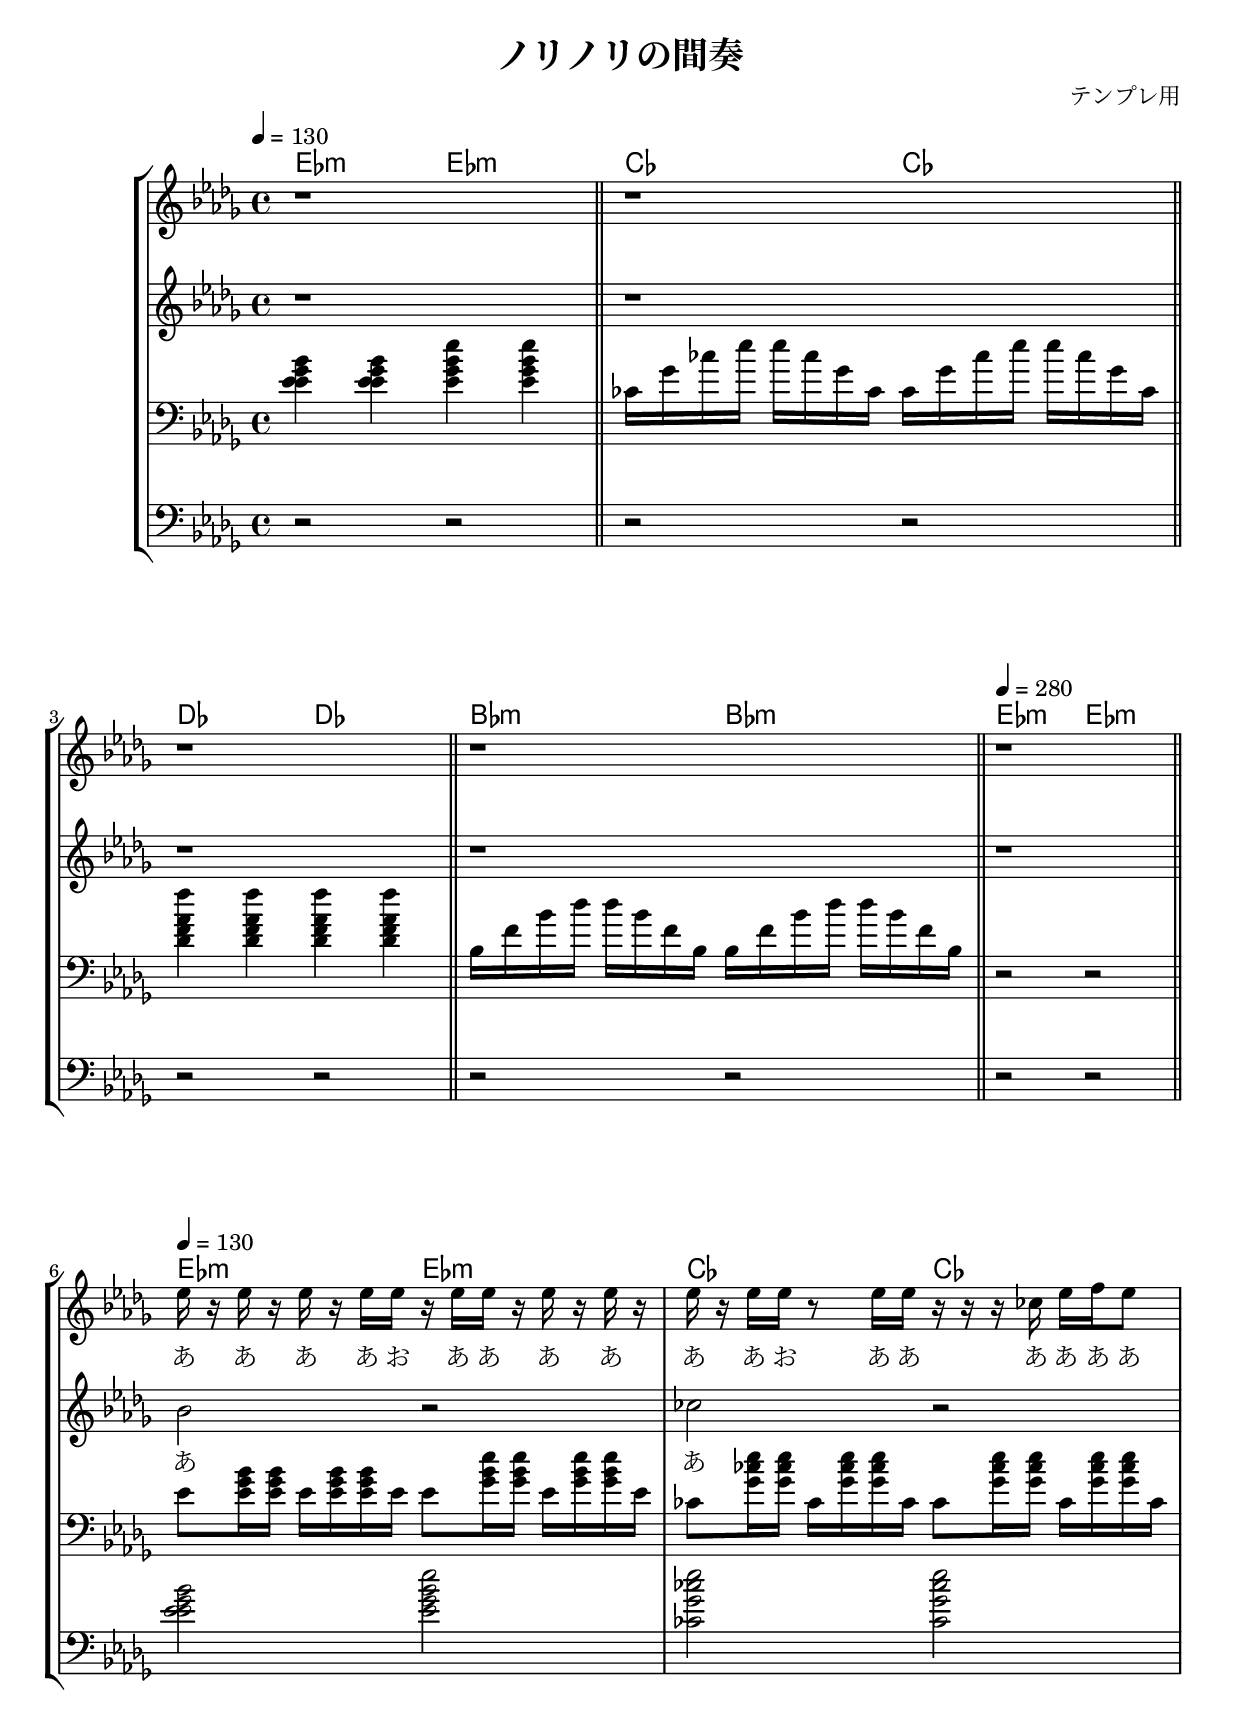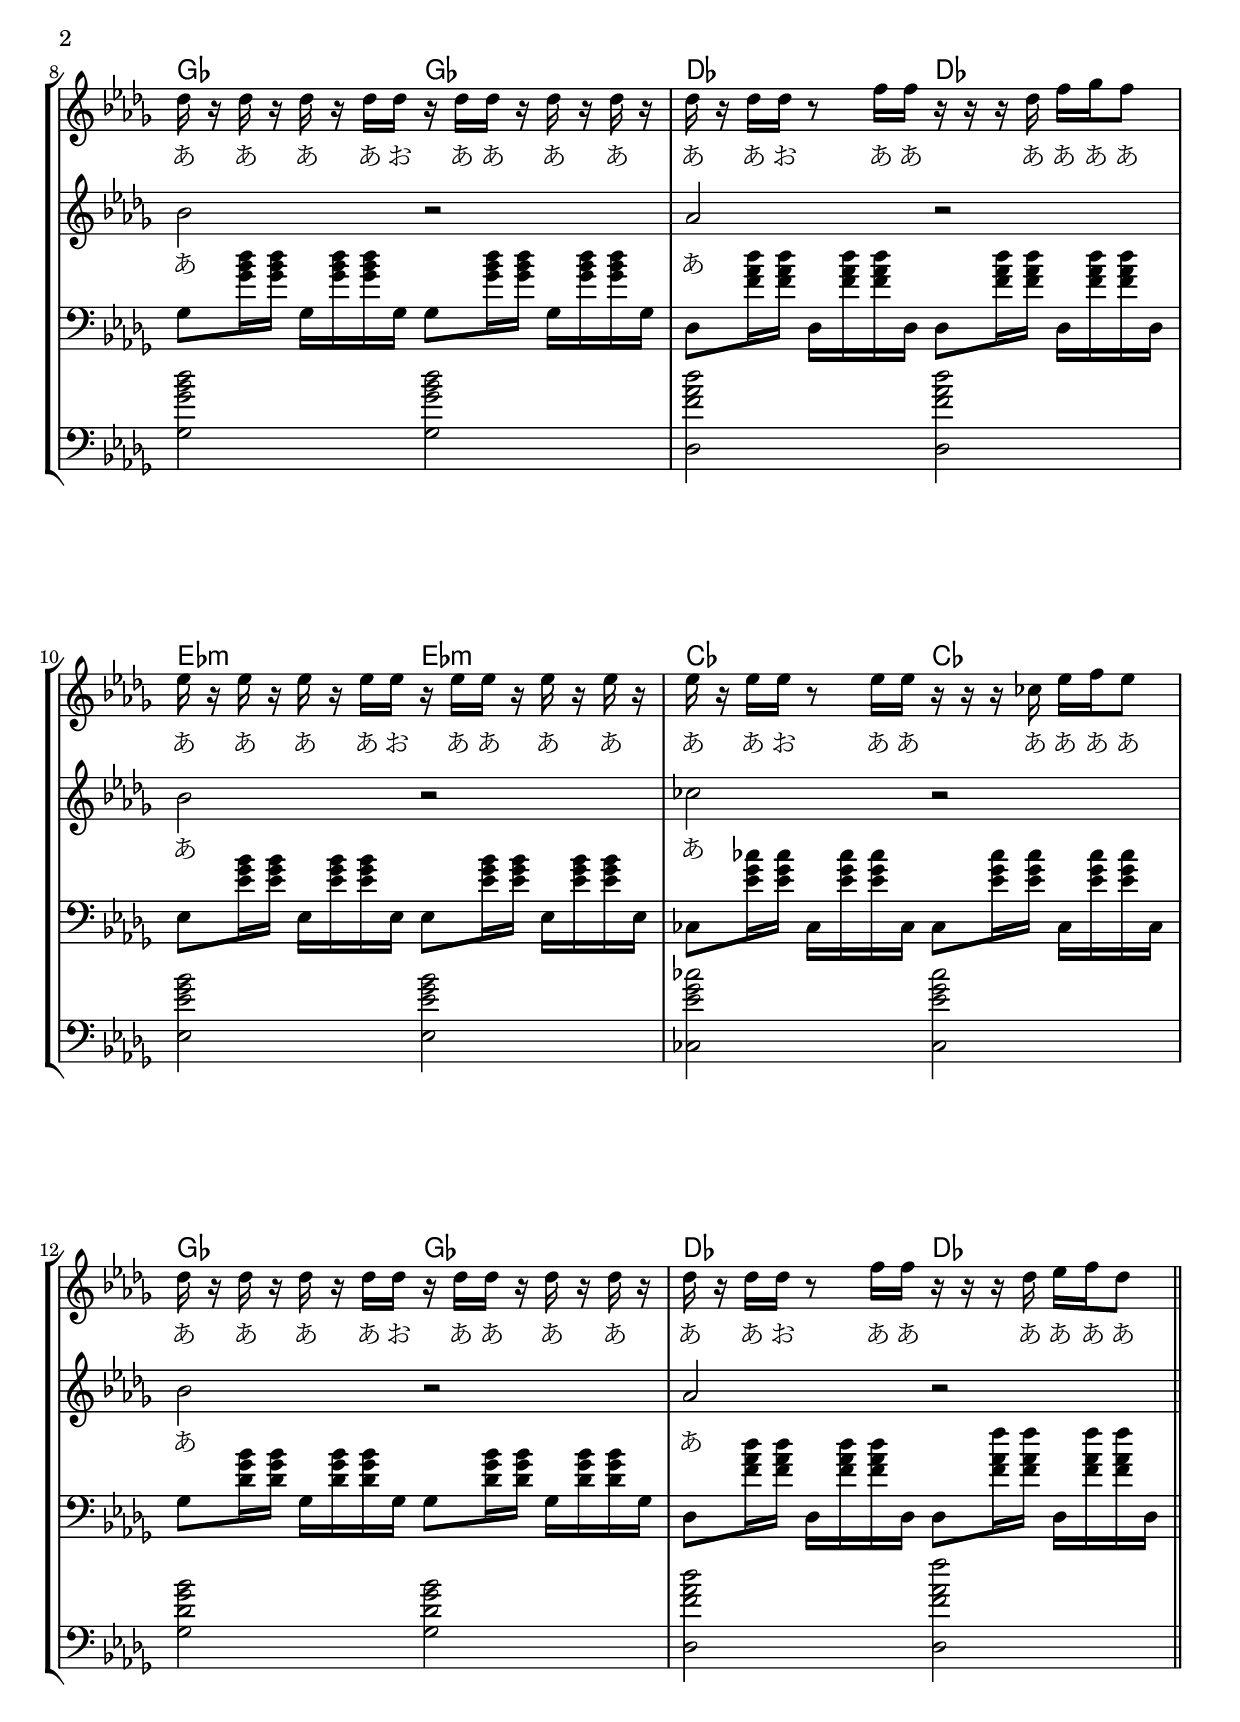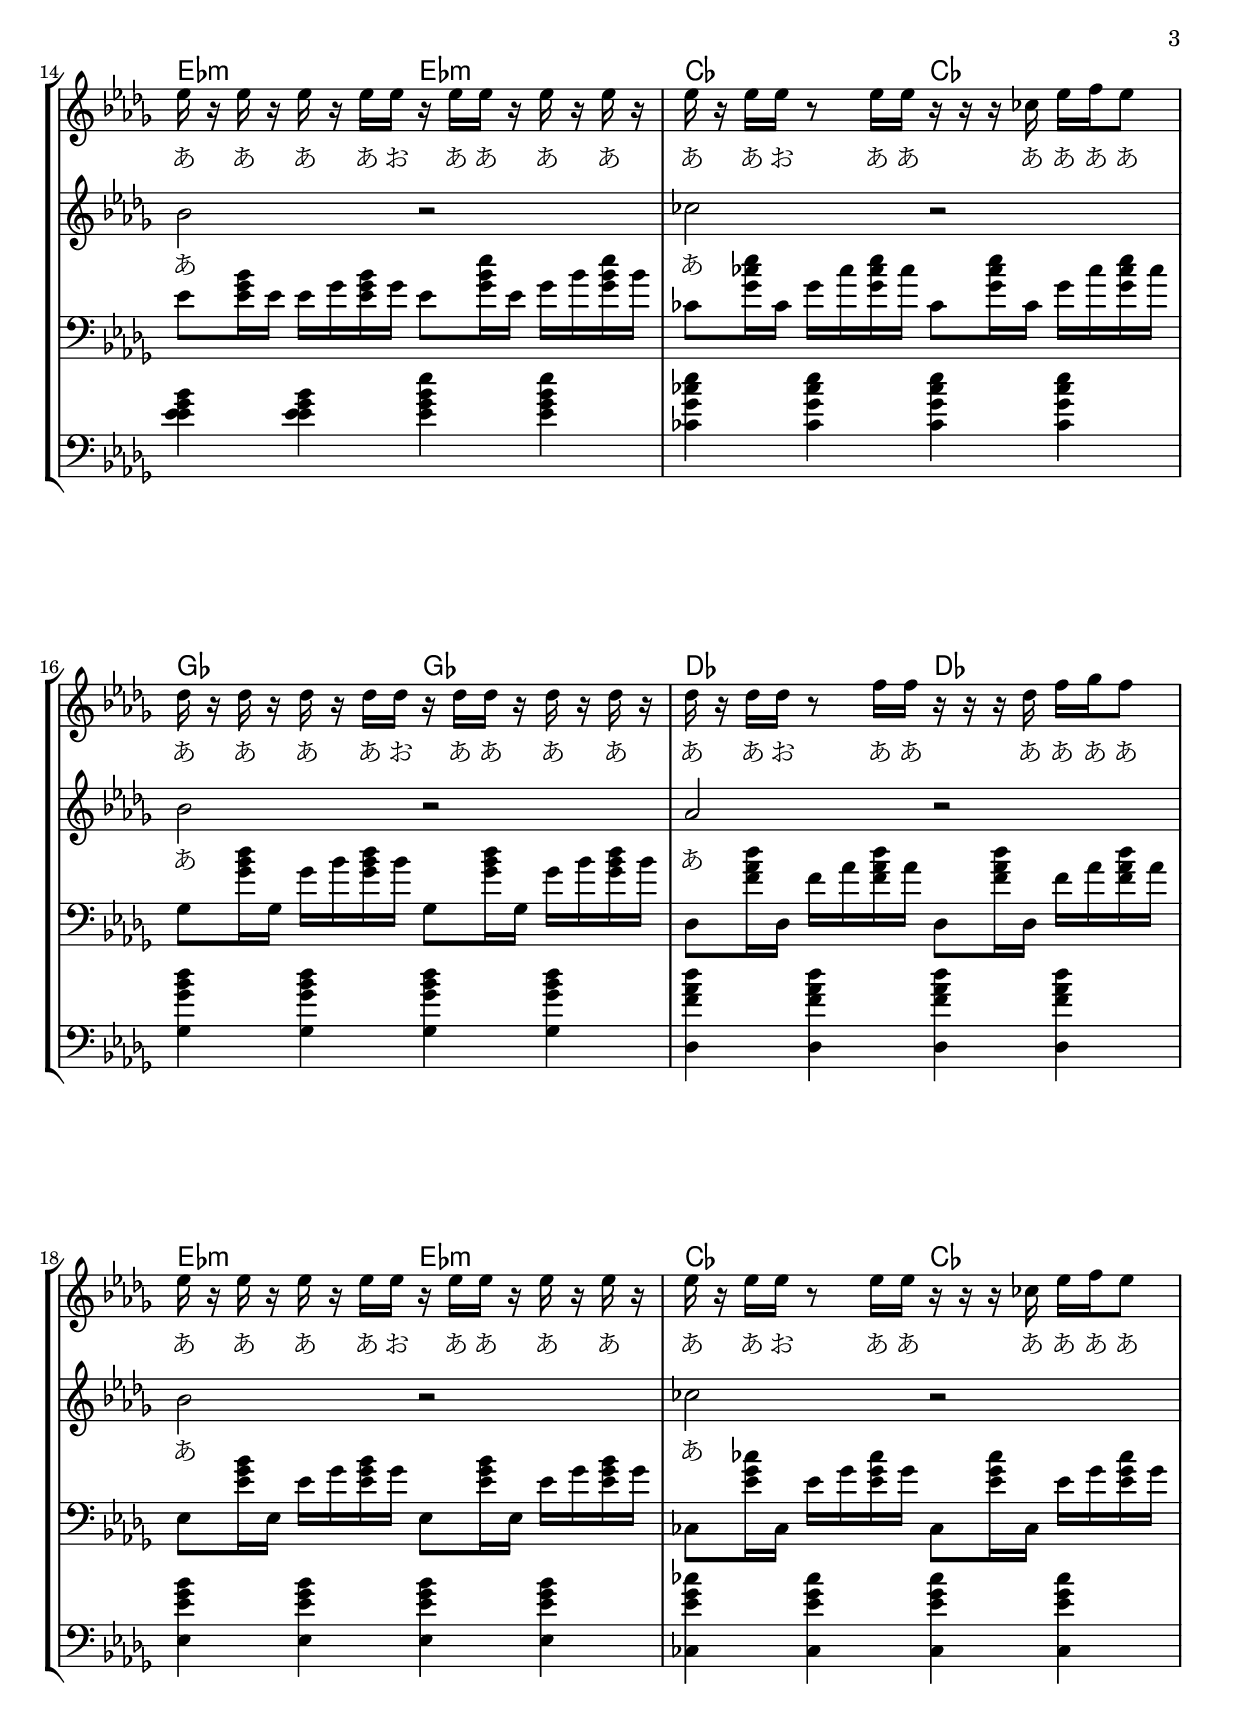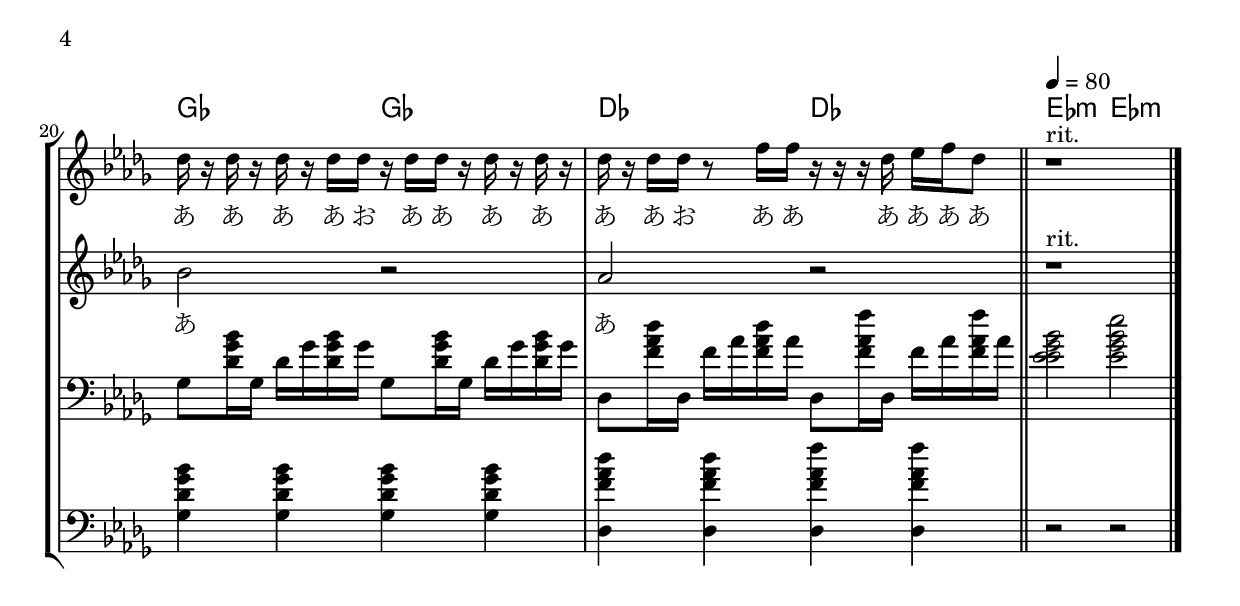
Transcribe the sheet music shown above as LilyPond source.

\version "2.12.1"

\header {
	title = \markup {ノリノリの間奏}
	composer = \markup \center-column {テンプレ用}
}

harmony = \chordmode {
	es2:m es:m 

	ces ces 

	des des 

	bes:m bes:m 

	es:m es:m 

	es:m es:m ces ces ges ges des des es:m es:m ces ces ges ges des des 

	es:m es:m ces ces ges ges des des es:m es:m ces ces ges ges des des 

	es:m es:m 
}

melody = {
	\key des \major
	\tempo 4 = 130
	r1   
	r1   
	r1   
	r1   
	\tempo 4 = 280
	r1   
	\set Staff.midiInstrument = #"Orchestra Hit"
		\tempo 4 = 130
es''16  r16  es''16  r16  es''16  r16  es''16  es''16  r16  es''16  es''16  r16  es''16  r16  es''16  r16 
	es''16  r16  es''16  es''16  r8  es''16  es''16  r16  r16  r16  ces''16  es''16  f''16  es''8 
	des''16  r16  des''16  r16  des''16  r16  des''16  des''16  r16  des''16  des''16  r16  des''16  r16  des''16  r16 
	des''16  r16  des''16  des''16  r8  f''16  f''16  r16  r16  r16  des''16  f''16  ges''16  f''8 
	es''16  r16  es''16  r16  es''16  r16  es''16  es''16  r16  es''16  es''16  r16  es''16  r16  es''16  r16 
	es''16  r16  es''16  es''16  r8  es''16  es''16  r16  r16  r16  ces''16  es''16  f''16  es''8 
	des''16  r16  des''16  r16  des''16  r16  des''16  des''16  r16  des''16  des''16  r16  des''16  r16  des''16  r16 
	des''16  r16  des''16  des''16  r8  f''16  f''16  r16  r16  r16  des''16  es''16  f''16  des''8
	\set Staff.midiInstrument = #"Orchestra Hit"
	es''16  r16  es''16  r16  es''16  r16  es''16  es''16  r16  es''16  es''16  r16  es''16  r16  es''16  r16 
	es''16  r16  es''16  es''16  r8  es''16  es''16  r16  r16  r16  ces''16  es''16  f''16  es''8 
	des''16  r16  des''16  r16  des''16  r16  des''16  des''16  r16  des''16  des''16  r16  des''16  r16  des''16  r16 
	des''16  r16  des''16  des''16  r8  f''16  f''16  r16  r16  r16  des''16  f''16  ges''16  f''8 
	es''16  r16  es''16  r16  es''16  r16  es''16  es''16  r16  es''16  es''16  r16  es''16  r16  es''16  r16 
	es''16  r16  es''16  es''16  r8  es''16  es''16  r16  r16  r16  ces''16  es''16  f''16  es''8 
	des''16  r16  des''16  r16  des''16  r16  des''16  des''16  r16  des''16  des''16  r16  des''16  r16  des''16  r16 
	des''16  r16  des''16  des''16  r8  f''16  f''16  r16  r16  r16  des''16  es''16  f''16  des''8
	\tempo 4 = 80
	r1^"rit." \bar "|."
}

words = \lyricmode {
	
	
	
	
	
	あ  あ  あ  あ  お  あ  あ  あ  あ  あ  あ  お  あ  あ  あ  あ  あ  あ  あ  あ  あ  あ  お  あ  あ  あ  あ  あ  あ  お  あ  あ  あ  あ  あ  あ  あ  あ  あ  あ  お  あ  あ  あ  あ  あ  あ  お  あ  あ  あ  あ  あ  あ  あ  あ  あ  あ  お  あ  あ  あ  あ  あ  あ  お  あ  あ  あ  あ  あ  あ  
	あ  あ  あ  あ  お  あ  あ  あ  あ  あ  あ  お  あ  あ  あ  あ  あ  あ  あ  あ  あ  あ  お  あ  あ  あ  あ  あ  あ  お  あ  あ  あ  あ  あ  あ  あ  あ  あ  あ  お  あ  あ  あ  あ  あ  あ  お  あ  あ  あ  あ  あ  あ  あ  あ  あ  あ  お  あ  あ  あ  あ  あ  あ  お  あ  あ  あ  あ  あ  あ  
	
}

secondmelody = {
	\key des \major
	\tempo 4 = 130
	r1   
	r1   
	r1   
	r1   
	\tempo 4 = 280
	r1   
	\set Staff.midiInstrument = #"Pad 4 (choir)"
		\tempo 4 = 130
bes'2  r2 
	ces''2  r2 
	bes'2  r2 
	as'2  r2 
	bes'2  r2 
	ces''2  r2 
	bes'2  r2 
	as'2  r2
	\set Staff.midiInstrument = #"Pad 4 (choir)"
	bes'2  r2 
	ces''2  r2 
	bes'2  r2 
	as'2  r2 
	bes'2  r2 
	ces''2  r2 
	bes'2  r2 
	as'2  r2
	\tempo 4 = 80
	r1^"rit." \bar "|."
}

secondwords = \lyricmode {
	
	
	
	
	
	あ  あ  あ  あ  あ  あ  あ  あ  
	あ  あ  あ  あ  あ  あ  あ  あ  
	
}

tempochange = {
	\tempo 4 = 130
	r1 \bar "||"
	\tempo 4 = 130
	r1 \bar "||"
	\tempo 4 = 130
	r1 \bar "||"
	\tempo 4 = 130
	r1 \bar "||"
	\tempo 4 = 280
	r1 \bar "||"
	\tempo 4 = 130
	r1 | r1 | r1 | r1 | r1 | r1 | r1 | r1 \bar "||"
	\tempo 4 = 130
	r1 | r1 | r1 | r1 | r1 | r1 | r1 | r1 \bar "||"
	\tempo 4 = 80
	\tempo 4 = 60 r2 \tempo 4 = 53 r2 \bar "|."
}

mainacc = {
	\clef bass
	\set Staff.midiInstrument = #"Rock Organ"
	\key des \major
	\tempo 4 = 130
	<es' es' ges' bes'>4 <es' es' ges' bes'>4
	<es' ges' bes' es''>4 <es' ges' bes' es''>4
	\bar "||"

	\set Staff.midiInstrument = #"Rock Organ"
	ces'16 ges' ces'' es'' es'' ces'' ges' ces'
	ces'16 ges' ces'' es'' es'' ces'' ges' ces'
	\bar "||"

	\set Staff.midiInstrument = #"Rock Organ"
	<des' f' as' f''>4 <des' f' as' f''>4
	<des' f' as' f''>4 <des' f' as' f''>4
	\bar "||"

	\set Staff.midiInstrument = #"Rock Organ"
	bes16 f' bes' des'' des'' bes' f' bes
	bes16 f' bes' des'' des'' bes' f' bes
	\bar "||"

	\set Staff.midiInstrument = #"Acoustic grand"
	\tempo 4 = 280
	r2
	r2
	\bar "||"

	\set Staff.midiInstrument = #"Electric Grand"
	\tempo 4 = 130
	es'8 <es' ges' bes'>16 <es' ges' bes'>16   es'16 <es' ges' bes'>16 <es' ges' bes'>16 es'16
	es'8 <ges' bes' es''>16 <ges' bes' es''>16   es'16 <ges' bes' es''>16 <ges' bes' es''>16 es'16
	ces'8 <ges' ces'' es''>16 <ges' ces'' es''>16   ces'16 <ges' ces'' es''>16 <ges' ces'' es''>16 ces'16
	ces'8 <ges' ces'' es''>16 <ges' ces'' es''>16   ces'16 <ges' ces'' es''>16 <ges' ces'' es''>16 ces'16
	ges8 <ges' bes' des''>16 <ges' bes' des''>16   ges16 <ges' bes' des''>16 <ges' bes' des''>16 ges16
	ges8 <ges' bes' des''>16 <ges' bes' des''>16   ges16 <ges' bes' des''>16 <ges' bes' des''>16 ges16
	des8 <f' as' des''>16 <f' as' des''>16   des16 <f' as' des''>16 <f' as' des''>16 des16
	des8 <f' as' des''>16 <f' as' des''>16   des16 <f' as' des''>16 <f' as' des''>16 des16
	es8 <es' ges' bes'>16 <es' ges' bes'>16   es16 <es' ges' bes'>16 <es' ges' bes'>16 es16
	es8 <es' ges' bes'>16 <es' ges' bes'>16   es16 <es' ges' bes'>16 <es' ges' bes'>16 es16
	ces8 <es' ges' ces''>16 <es' ges' ces''>16   ces16 <es' ges' ces''>16 <es' ges' ces''>16 ces16
	ces8 <es' ges' ces''>16 <es' ges' ces''>16   ces16 <es' ges' ces''>16 <es' ges' ces''>16 ces16
	ges8 <des' ges' bes'>16 <des' ges' bes'>16   ges16 <des' ges' bes'>16 <des' ges' bes'>16 ges16
	ges8 <des' ges' bes'>16 <des' ges' bes'>16   ges16 <des' ges' bes'>16 <des' ges' bes'>16 ges16
	des8 <f' as' des''>16 <f' as' des''>16   des16 <f' as' des''>16 <f' as' des''>16 des16
	des8 <f' as' f''>16 <f' as' f''>16   des16 <f' as' f''>16 <f' as' f''>16 des16
	\bar "||"

	\set Staff.midiInstrument = #"Steel Drums"
	es'8 <es' ges' bes'>16 es'16   es'16 ges'16 <es' ges' bes'>16 ges'16
	es'8 <ges' bes' es''>16 es'16   ges'16 bes'16 <ges' bes' es''>16 bes'16
	ces'8 <ges' ces'' es''>16 ces'16   ges'16 ces''16 <ges' ces'' es''>16 ces''16
	ces'8 <ges' ces'' es''>16 ces'16   ges'16 ces''16 <ges' ces'' es''>16 ces''16
	ges8 <ges' bes' des''>16 ges16   ges'16 bes'16 <ges' bes' des''>16 bes'16
	ges8 <ges' bes' des''>16 ges16   ges'16 bes'16 <ges' bes' des''>16 bes'16
	des8 <f' as' des''>16 des16   f'16 as'16 <f' as' des''>16 as'16
	des8 <f' as' des''>16 des16   f'16 as'16 <f' as' des''>16 as'16
	es8 <es' ges' bes'>16 es16   es'16 ges'16 <es' ges' bes'>16 ges'16
	es8 <es' ges' bes'>16 es16   es'16 ges'16 <es' ges' bes'>16 ges'16
	ces8 <es' ges' ces''>16 ces16   es'16 ges'16 <es' ges' ces''>16 ges'16
	ces8 <es' ges' ces''>16 ces16   es'16 ges'16 <es' ges' ces''>16 ges'16
	ges8 <des' ges' bes'>16 ges16   des'16 ges'16 <des' ges' bes'>16 ges'16
	ges8 <des' ges' bes'>16 ges16   des'16 ges'16 <des' ges' bes'>16 ges'16
	des8 <f' as' des''>16 des16   f'16 as'16 <f' as' des''>16 as'16
	des8 <f' as' f''>16 des16   f'16 as'16 <f' as' f''>16 as'16
	\bar "||"

	\set Staff.midiInstrument = #"Seashore"
	\tempo 4 = 80
	<es' es' ges' bes'>2
	<es' ges' bes' es''>2
	\bar "|."
}

subacc = {
	\clef bass
	\set Staff.midiInstrument = #"Acoustic grand"
	\key des \major
	\tempo 4 = 130
	r2
	r2
	\bar "||"

	\set Staff.midiInstrument = #"Acoustic grand"
	r2
	r2
	\bar "||"

	\set Staff.midiInstrument = #"Acoustic grand"
	r2
	r2
	\bar "||"

	\set Staff.midiInstrument = #"Acoustic grand"
	r2
	r2
	\bar "||"

	\set Staff.midiInstrument = #"Acoustic grand"
	\tempo 4 = 280
	r2
	r2
	\bar "||"

	\set Staff.midiInstrument = #"Rock Organ"
	\tempo 4 = 130
	<es' es' ges' bes'>2
	<es' ges' bes' es''>2
	<ces' ges' ces'' es''>2
	<ces' ges' ces'' es''>2
	<ges ges' bes' des''>2
	<ges ges' bes' des''>2
	<des f' as' des''>2
	<des f' as' des''>2
	<es es' ges' bes'>2
	<es es' ges' bes'>2
	<ces es' ges' ces''>2
	<ces es' ges' ces''>2
	<ges des' ges' bes'>2
	<ges des' ges' bes'>2
	<des f' as' des''>2
	<des f' as' f''>2
	\bar "||"

	\set Staff.midiInstrument = #"Rock Organ"
	<es' es' ges' bes'>4 <es' es' ges' bes'>4
	<es' ges' bes' es''>4 <es' ges' bes' es''>4
	<ces' ges' ces'' es''>4 <ces' ges' ces'' es''>4
	<ces' ges' ces'' es''>4 <ces' ges' ces'' es''>4
	<ges ges' bes' des''>4 <ges ges' bes' des''>4
	<ges ges' bes' des''>4 <ges ges' bes' des''>4
	<des f' as' des''>4 <des f' as' des''>4
	<des f' as' des''>4 <des f' as' des''>4
	<es es' ges' bes'>4 <es es' ges' bes'>4
	<es es' ges' bes'>4 <es es' ges' bes'>4
	<ces es' ges' ces''>4 <ces es' ges' ces''>4
	<ces es' ges' ces''>4 <ces es' ges' ces''>4
	<ges des' ges' bes'>4 <ges des' ges' bes'>4
	<ges des' ges' bes'>4 <ges des' ges' bes'>4
	<des f' as' des''>4 <des f' as' des''>4
	<des f' as' f''>4 <des f' as' f''>4
	\bar "||"

	\set Staff.midiInstrument = #"Acoustic grand"
	\tempo 4 = 80
	r2
	r2
	\bar "|."
}

percA = {
	\drummode {
	r1 \bar "||"
	r1 \bar "||"
	r1 \bar "||"
	r1 \bar "||"
	r1 \bar "||"
	r8 cymr16 cymr16 cymr8 cymr16 cymr16 cymr8 cymr16 cymr16 cymr8 cymr8  |cymr8 cymr16 cymr16 cymr8 cymr16 cymr16 cymr8 cymr16 cymr16 cymr8 cymr8  |cymr8 cymr16 cymr16 cymr8 cymr16 cymr16 cymr8 cymr16 cymr16 cymr8 cymr16 cymr16  |cymr8 cymr16 cymr16 cymr8 cymr16 cymr16 cymr8 cymr16 cymr16 cymr8 cymr8  |r8 cymr16 cymr16 cymr8 cymr16 cymr16 cymr8 cymr16 cymr16 cymr8 cymr8  |cymr8 cymr16 cymr16 cymr8 cymr16 cymr16 cymr8 cymr16 cymr16 cymr8 cymr8  |cymr8 cymr16 cymr16 cymr8 cymr16 cymr16 cymr8 cymr16 cymr16 cymr8 cymr16 cymr16  |cymr8 cymr16 cymr16 cymr8 cymr16 cymr16 cymr8 cymr16 cymr16 cymr8 cymr8  \bar "||"
	r8 cymr16 cymr16 cymr8 cymr16 cymr16 cymr8 cymr16 cymr16 cymr8 cymr8  |cymr8 cymr16 cymr16 cymr8 cymr16 cymr16 cymr8 cymr16 cymr16 cymr8 cymr8  |cymr8 cymr16 cymr16 cymr8 cymr16 cymr16 cymr8 cymr16 cymr16 cymr8 cymr16 cymr16  |cymr8 cymr16 cymr16 cymr8 cymr16 cymr16 cymr8 cymr16 cymr16 cymr8 cymr8  |r8 cymr16 cymr16 cymr8 cymr16 cymr16 cymr8 cymr16 cymr16 cymr8 cymr8  |cymr8 cymr16 cymr16 cymr8 cymr16 cymr16 cymr8 cymr16 cymr16 cymr8 cymr8  |cymr8 cymr16 cymr16 cymr8 cymr16 cymr16 cymr8 cymr16 cymr16 cymr8 cymr16 cymr16  |cymr8 cymr16 cymr16 cymr8 cymr16 cymr16 cymr8 cymr16 cymr16 cymr8 cymr8  \bar "||"
	r1 \bar "|."
	}
}

percB = {
	\drummode {
	r1 \bar "||"
	r1 \bar "||"
	r1 \bar "||"
	r1 \bar "||"
	r1 \bar "||"
	r4 sn2 sn4  |r4 sn8 sn4. sn4  |r4 sn2 sn4  |r4 sn8 sn4. sn4  |r4 sn2 sn4  |r4 sn8 sn4. sn4  |r4 sn2 sn4  |r4 sn2 sn8 sn16 sn16  \bar "||"
	r4 sn2 sn4  |r4 sn8 sn4. sn4  |r4 sn2 sn4  |r4 sn8 sn4. sn4  |r4 sn2 sn4  |r4 sn8 sn4. sn4  |r4 sn2 sn4  |r4 sn2 sn8 sn16 sn16  \bar "||"
	r1 \bar "|."
	}
}

percC = {
	\drummode {
	r1 \bar "||"
	r1 \bar "||"
	r1 \bar "||"
	r1 \bar "||"
	r1 \bar "||"
	bd8. bd16 bd8. bd16 bd8. bd16 bd8. bd16  |bd8. bd16 bd8. bd16 bd8. bd16 bd4  |bd8. bd16 bd8. bd16 bd8. bd16 bd8. bd16  |bd8. bd16 bd8. bd16 bd8. bd16 bd4  |bd8. bd16 bd8. bd16 bd8. bd16 bd8. bd16  |bd8. bd16 bd8. bd16 bd8. bd16 bd4  |bd8. bd16 bd8. bd16 bd8. bd16 bd8. bd16  |bd8. bd16 bd8. bd16 bd8. bd16 bd8. bd16  \bar "||"
	bd8. bd16 bd8. bd16 bd8. bd16 bd8. bd16  |bd8. bd16 bd8. bd16 bd8. bd16 bd4  |bd8. bd16 bd8. bd16 bd8. bd16 bd8. bd16  |bd8. bd16 bd8. bd16 bd8. bd16 bd4  |bd8. bd16 bd8. bd16 bd8. bd16 bd8. bd16  |bd8. bd16 bd8. bd16 bd8. bd16 bd4  |bd8. bd16 bd8. bd16 bd8. bd16 bd8. bd16  |bd8. bd16 bd8. bd16 bd8. bd16 bd8. bd16  \bar "||"
	r1 \bar "|."
	}
}

percD = {
	\drummode {
	r1 \bar "||"
	r1 \bar "||"
	r1 \bar "||"
	r1 \bar "||"
	r1 \bar "||"
	r1  |r2 r16 tommh4. r16  |r1  |r2 r16 tommh4. r16  |r1  |r2 r16 tommh4. r16  |r1  |r4. tommh2 r8  \bar "||"
	r1  |r2 r16 tommh4. r16  |r1  |r2 r16 tommh4. r16  |r1  |r2 r16 tommh4. r16  |r1  |r4. tommh2 r8  \bar "||"
	r1 \bar "|."
	}
}

percE = {
	\drummode {
	r1 \bar "||"
	r1 \bar "||"
	r1 \bar "||"
	r1 \bar "||"
	r1 \bar "||"
	r1  |r2. r8 toml8  |r1  |r2. r8 toml8  |r1  |r2. r8 toml8  |r1  |r2 r16 toml4. r16  \bar "||"
	r1  |r2. r8 toml8  |r1  |r2. r8 toml8  |r1  |r2. r8 toml8  |r1  |r2 r16 toml4. r16  \bar "||"
	r1 \bar "|."
	}
}

percF = {
	\drummode {
	r1 \bar "||"
	r1 \bar "||"
	r1 \bar "||"
	r1 \bar "||"
	r1 \bar "||"
	cymc1  |r1 |r1 |r1 |cymc1  |r1 |r1 |r1 \bar "||"
	cymc1  |r1 |r1 |r1 |cymc1  |r1 |r1 |r1 \bar "||"
	r1 \bar "|."
	}
}

\score {
	<<
		\new StaffGroup <<
			\new ChordNames {\harmony}
			\new Voice = "melody" {\melody}
			\new Lyrics \lyricsto "melody" \words
			\new Voice = "secondmelody" {\secondmelody}
			\new Lyrics \lyricsto "secondmelody" \secondwords
			\new Staff = "mainacc" {\mainacc}
			\new Staff = "subacc" {\subacc}
		>>
	>>
	\layout { }
}
